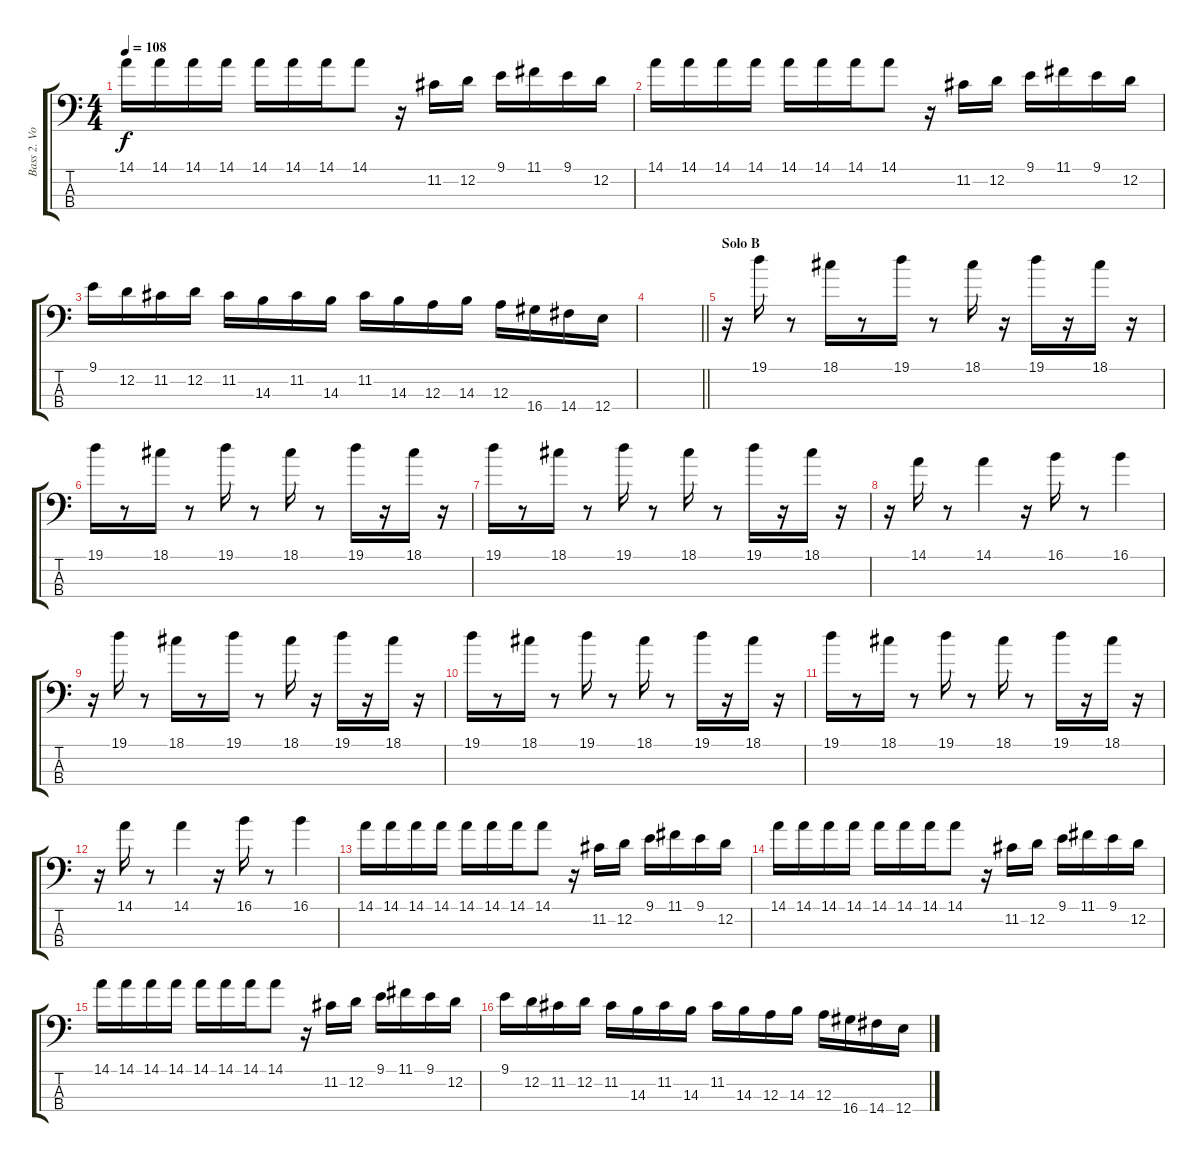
\track ("Bass 2. Voice" "Bass 2. Vo") {instrument electricbasspick}
\staff {score tabs}
\tuning (G2 D2 A1 E1) {hide}
\ts (4 4)
\tempo 108
\clef f4
\ks c
14.1.16{dy f} 14.1.16 14.1.16 14.1.16 14.1.16 14.1.16 14.1.16 14.1.8 r.16 11.2.16 12.2.16 9.1.16 11.1.16 9.1.16 12.2.16 |
14.1.16 14.1.16 14.1.16 14.1.16 14.1.16 14.1.16 14.1.16 14.1.8 r.16 11.2.16 12.2.16 9.1.16 11.1.16 9.1.16 12.2.16 |
9.1.16 12.2.16 11.2.16 12.2.16 11.2.16 14.3.16 11.2.16 14.3.16 11.2.16 14.3.16 12.3.16 14.3.16 12.3.16 16.4.16 14.4.16 12.4.16 |
\barLineRight lightlight
|
\section ("" "Solo B")
r.16 19.1.16 r.8 18.1.16 r.8 19.1.16 r.8 18.1.16 r.16 19.1.16 r.16 18.1.16 r.16 |
19.1.16 r.8 18.1.16 r.8 19.1.16 r.8 18.1.16 r.8 19.1.16 r.16 18.1.16 r.16 |
19.1.16 r.8 18.1.16 r.8 19.1.16 r.8 18.1.16 r.8 19.1.16 r.16 18.1.16 r.16 |
r.16 14.1.16 r.8 14.1.4 r.16 16.1.16 r.8 16.1.4 |
r.16 19.1.16 r.8 18.1.16 r.8 19.1.16 r.8 18.1.16 r.16 19.1.16 r.16 18.1.16 r.16 |
19.1.16 r.8 18.1.16 r.8 19.1.16 r.8 18.1.16 r.8 19.1.16 r.16 18.1.16 r.16 |
19.1.16 r.8 18.1.16 r.8 19.1.16 r.8 18.1.16 r.8 19.1.16 r.16 18.1.16 r.16 |
r.16 14.1.16 r.8 14.1.4 r.16 16.1.16 r.8 16.1.4 |
14.1.16 14.1.16 14.1.16 14.1.16 14.1.16 14.1.16 14.1.16 14.1.8 r.16 11.2.16 12.2.16 9.1.16 11.1.16 9.1.16 12.2.16 |
14.1.16 14.1.16 14.1.16 14.1.16 14.1.16 14.1.16 14.1.16 14.1.8 r.16 11.2.16 12.2.16 9.1.16 11.1.16 9.1.16 12.2.16 |
14.1.16 14.1.16 14.1.16 14.1.16 14.1.16 14.1.16 14.1.16 14.1.8 r.16 11.2.16 12.2.16 9.1.16 11.1.16 9.1.16 12.2.16 |
9.1.16 12.2.16 11.2.16 12.2.16 11.2.16 14.3.16 11.2.16 14.3.16 11.2.16 14.3.16 12.3.16 14.3.16 12.3.16 16.4.16 14.4.16 12.4.16
